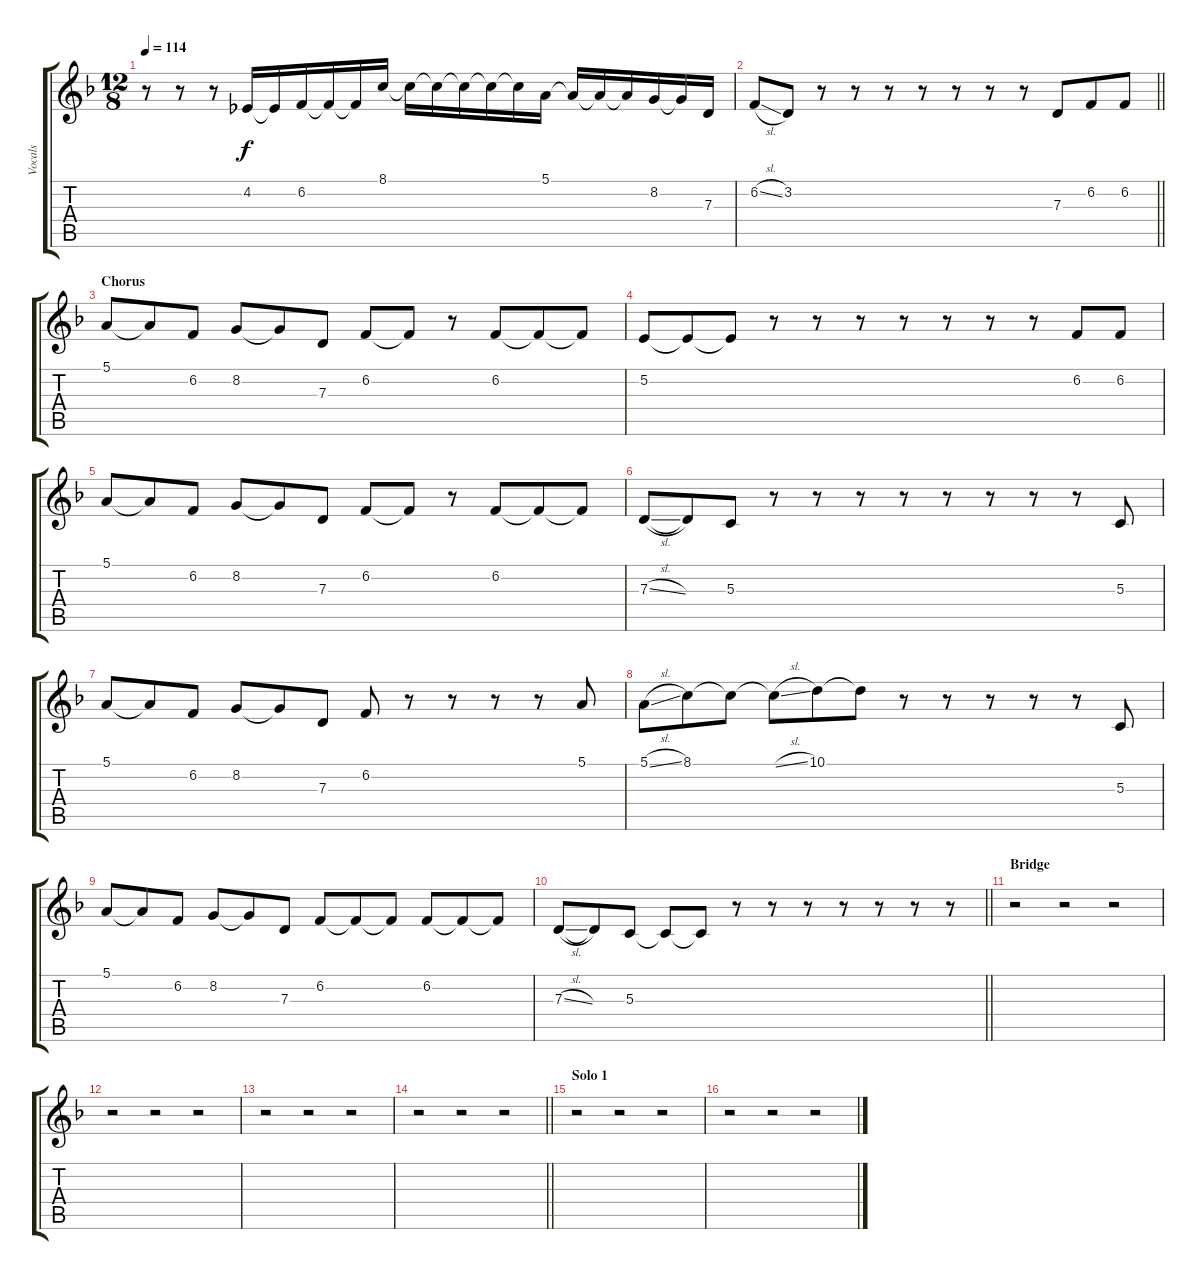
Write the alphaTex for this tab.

\track ("Vocals" "Vocals") {instrument harmonica}
\staff {score tabs}
\tuning (E4 B3 G3 D3 A2 E2) {hide}
\ts (12 8)
\tempo 114
\clef g2
\ks f
r.8{dy f} r.8 r.8 4.2.16 4.2{t}.16 6.2.16 6.2{t}.16 6.2{t}.16 8.1.16 8.1{t}.16 8.1{t}.16 8.1{t}.16 8.1{t}.16 8.1{t}.16 5.1.16 5.1{t}.16 5.1{t}.16 5.1{t}.16 8.2.16 8.2{t}.16 7.3.16 |
\barLineRight lightlight
6.2{sl}.8 3.2.8 r.8 r.8 r.8 r.8 r.8 r.8 r.8 7.3.8 6.2.8 6.2.8 |
\section ("" "Chorus")
5.1.8 5.1{t}.8 6.2.8 8.2.8 8.2{t}.8 7.3.8 6.2.8 6.2{t}.8 r.8 6.2.8 6.2{t}.8 6.2{t}.8 |
5.2.8 5.2{t}.8 5.2{t}.8 r.8 r.8 r.8 r.8 r.8 r.8 r.8 6.2.8 6.2.8 |
5.1.8 5.1{t}.8 6.2.8 8.2.8 8.2{t}.8 7.3.8 6.2.8 6.2{t}.8 r.8 6.2.8 6.2{t}.8 6.2{t}.8 |
7.3{sl}.8 7.3{t}.8 5.3.8 r.8 r.8 r.8 r.8 r.8 r.8 r.8 r.8 5.3.8 |
5.1.8 5.1{t}.8 6.2.8 8.2.8 8.2{t}.8 7.3.8 6.2.8 r.8 r.8 r.8 r.8 5.1.8 |
5.1{sl}.8 8.1.8 8.1{t}.8 8.1{sl t}.8 10.1.8 10.1{t}.8 r.8 r.8 r.8 r.8 r.8 5.3.8 |
5.1.8 5.1{t}.8 6.2.8 8.2.8 8.2{t}.8 7.3.8 6.2.8 6.2{t}.8 6.2{t}.8 6.2.8 6.2{t}.8 6.2{t}.8 |
\barLineRight lightlight
7.3{sl}.8 7.3{t}.8 5.3.8 5.3{t}.8 5.3{t}.8 r.8 r.8 r.8 r.8 r.8 r.8 r.8 |
\section ("" "Bridge")
r.2 r.2 r.2 |
r.2 r.2 r.2 |
r.2 r.2 r.2 |
\barLineRight lightlight
r.2 r.2 r.2 |
\section ("" "Solo 1")
r.2 r.2 r.2 |
r.2 r.2 r.2
